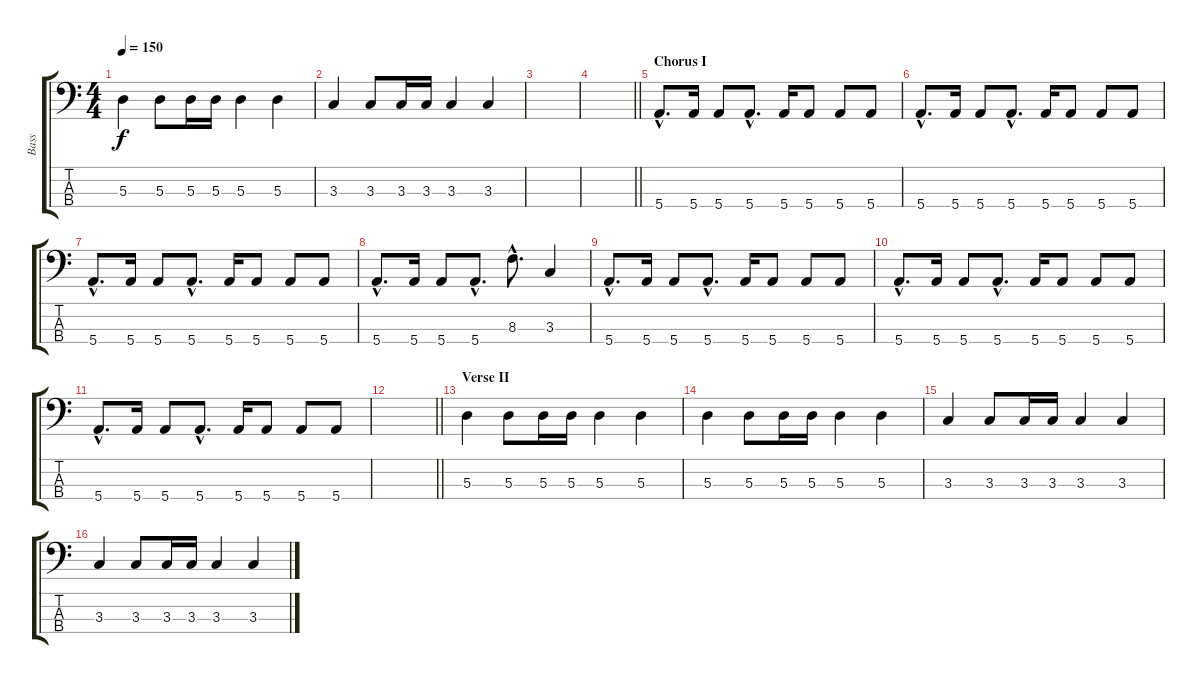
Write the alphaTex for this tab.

\track ("Bass" "Bass") {instrument electricbassfinger}
\staff {score tabs}
\tuning (G2 D2 A1 E1) {hide}
\ts (4 4)
\tempo 150
\clef f4
\ks c
5.3.4{dy f} 5.3.8 5.3.16 5.3.16 5.3.4 5.3.4 |
3.3.4 3.3.8 3.3.16 3.3.16 3.3.4 3.3.4 |
|
\barLineRight lightlight
|
\section ("" "Chorus I")
5.4{hac}.8{d} 5.4.16 5.4.8 5.4{hac}.8{d} 5.4.16 5.4.8 5.4.8 5.4.8 |
5.4{hac}.8{d} 5.4.16 5.4.8 5.4{hac}.8{d} 5.4.16 5.4.8 5.4.8 5.4.8 |
5.4{hac}.8{d} 5.4.16 5.4.8 5.4{hac}.8{d} 5.4.16 5.4.8 5.4.8 5.4.8 |
5.4{hac}.8{d} 5.4.16 5.4.8 5.4{hac}.8{d} 8.3{hac}.8{d} 3.3.4 |
5.4{hac}.8{d} 5.4.16 5.4.8 5.4{hac}.8{d} 5.4.16 5.4.8 5.4.8 5.4.8 |
5.4{hac}.8{d} 5.4.16 5.4.8 5.4{hac}.8{d} 5.4.16 5.4.8 5.4.8 5.4.8 |
5.4{hac}.8{d} 5.4.16 5.4.8 5.4{hac}.8{d} 5.4.16 5.4.8 5.4.8 5.4.8 |
\barLineRight lightlight
|
\section ("" "Verse II")
5.3.4 5.3.8 5.3.16 5.3.16 5.3.4 5.3.4 |
5.3.4 5.3.8 5.3.16 5.3.16 5.3.4 5.3.4 |
3.3.4 3.3.8 3.3.16 3.3.16 3.3.4 3.3.4 |
3.3.4 3.3.8 3.3.16 3.3.16 3.3.4 3.3.4
